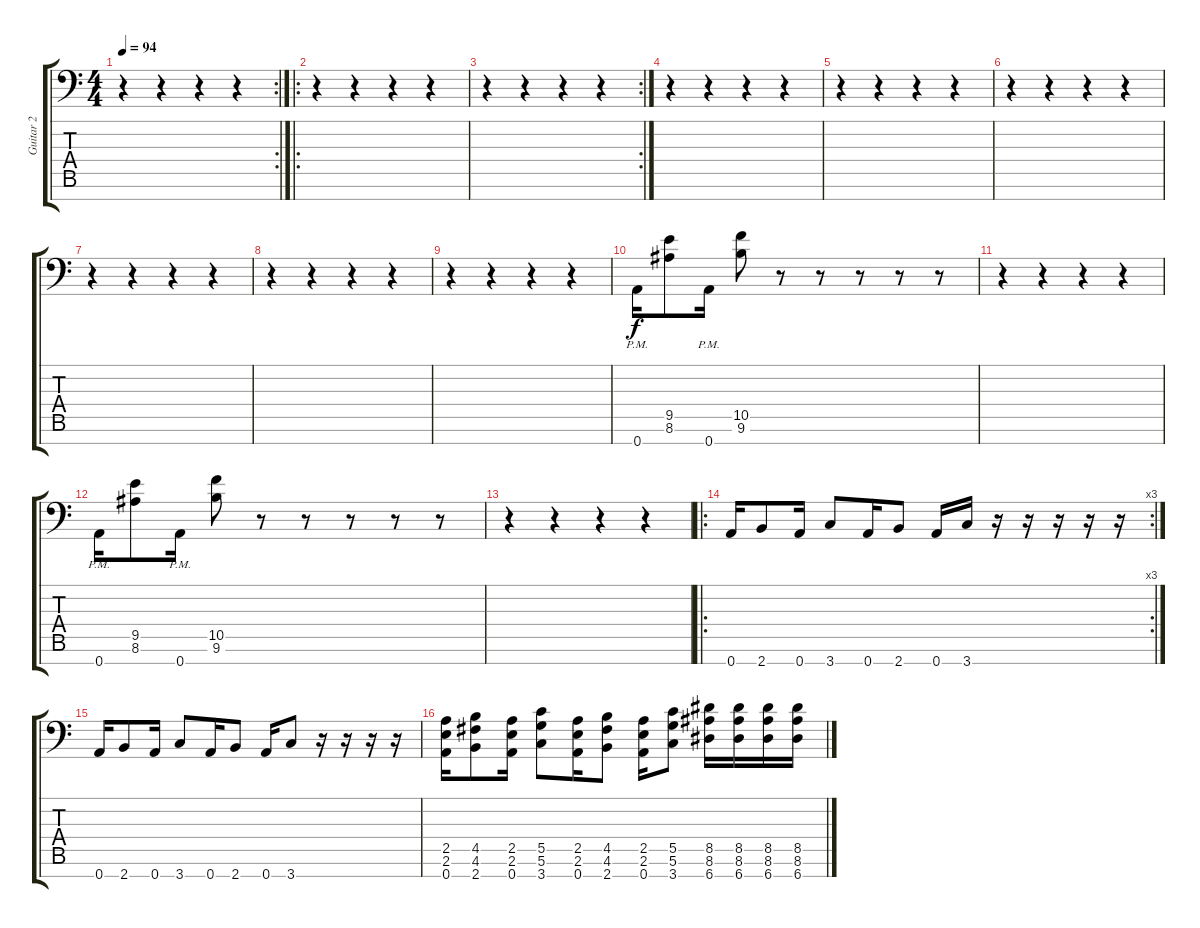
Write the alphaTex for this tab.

\track ("Guitar 2" "Guitar 2") {instrument distortionguitar}
\staff {score tabs}
\tuning (D4 A3 F3 C3 G2 D2 A1) {hide}
\rc 2
\ts (4 4)
\tempo 94
\clef f4
\ks c
r.4{dy f instrument distortionguitar} r.4 r.4 r.4 |
\ro
r.4 r.4 r.4 r.4 |
\rc 2
r.4 r.4 r.4 r.4 |
r.4 r.4 r.4 r.4 |
r.4 r.4 r.4 r.4 |
r.4 r.4 r.4 r.4 |
r.4 r.4 r.4 r.4 |
r.4 r.4 r.4 r.4 |
r.4 r.4 r.4 r.4 |
0.7{pm}.16 (9.5 8.6).8 0.7{pm}.16 (10.5 9.6).8 r.8 r.8 r.8 r.8 r.8 |
r.4 r.4 r.4 r.4 |
0.7{pm}.16 (9.5 8.6).8 0.7{pm}.16 (10.5 9.6).8 r.8 r.8 r.8 r.8 r.8 |
r.4 r.4 r.4 r.4 |
\ro
\rc 3
0.7.16{instrument distortionguitar} 2.7.8 0.7.16 3.7.8 0.7.16 2.7.8 0.7.16 3.7.16 r.16 r.16 r.16 r.16 r.16 |
0.7.16 2.7.8 0.7.16 3.7.8 0.7.16 2.7.8 0.7.16 3.7.8 r.16 r.16 r.16 r.16 |
(2.5 2.6 0.7).16 (4.5 4.6 2.7).8 (2.5 2.6 0.7).16 (5.5 5.6 3.7).8 (2.5 2.6 0.7).16 (4.5 4.6 2.7).8 (2.5 2.6 0.7).16 (5.5 5.6 3.7).8 (8.5 8.6 6.7).16 (8.5 8.6 6.7).16 (8.5 8.6 6.7).16 (8.5 8.6 6.7).16
